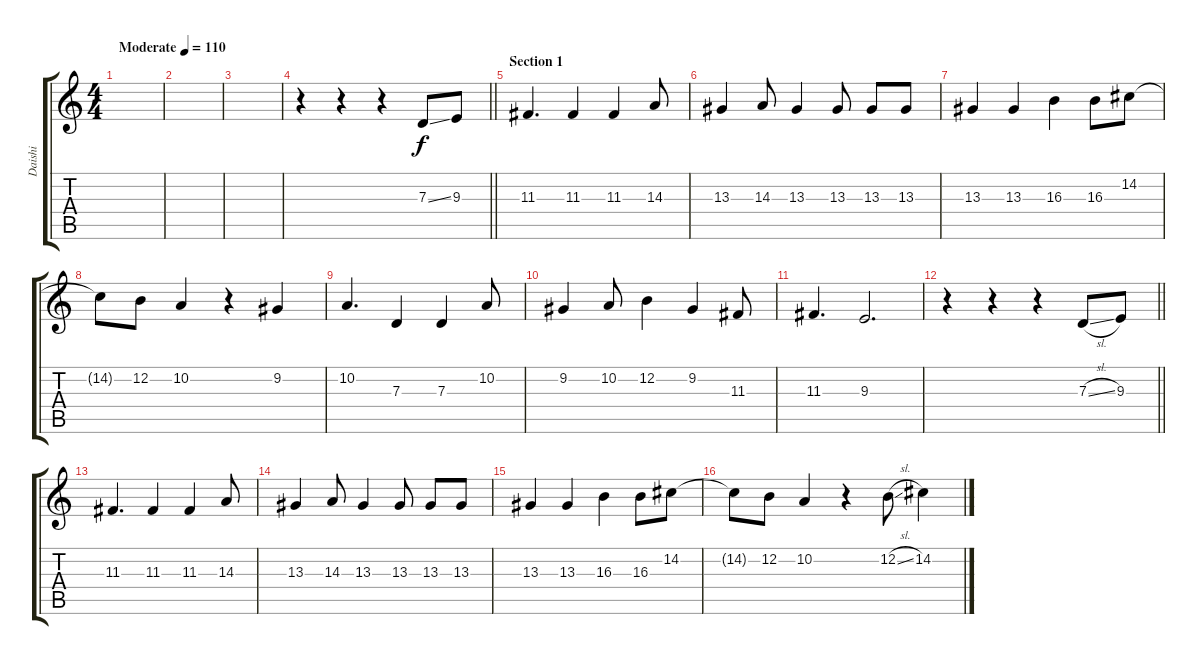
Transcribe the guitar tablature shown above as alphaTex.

\track ("Daishi" "Daishi") {instrument trumpet}
\staff {score tabs}
\tuning (E4 B3 G3 D3 A2 E2) {hide}
\ts (4 4)
\tempo (110 "Moderate")
\clef g2
\ks c
|
|
|
\barLineRight lightlight
r.4 r.4 r.4 7.3{ss}.8 9.3.8 |
\section ("" "Section 1")
11.3.4{d} 11.3.4 11.3.4 14.3.8 |
13.3.4 14.3.8 13.3.4 13.3.8 13.3.8 13.3.8 |
13.3.4 13.3.4 16.3.4 16.3.8 14.2.8 |
14.2{t}.8 12.2.8 10.2.4 r.4 9.2.4 |
10.2.4{d} 7.3.4 7.3.4 10.2.8 |
9.2.4 10.2.8 12.2.4 9.2.4 11.3.8 |
11.3.4{d} 9.3.2{d} |
\barLineRight lightlight
r.4 r.4 r.4 7.3{sl}.8 9.3.8 |
11.3.4{d} 11.3.4 11.3.4 14.3.8 |
13.3.4 14.3.8 13.3.4 13.3.8 13.3.8 13.3.8 |
13.3.4 13.3.4 16.3.4 16.3.8 14.2.8 |
14.2{t}.8 12.2.8 10.2.4 r.4 12.2{sl}.8 14.2.4
